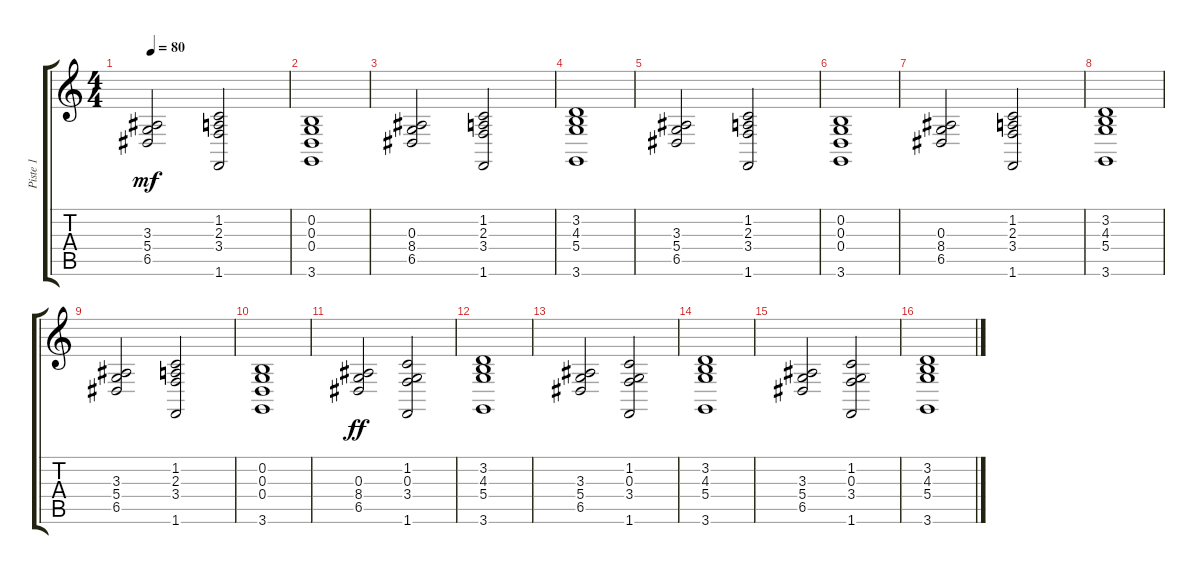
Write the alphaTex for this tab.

\track ("Piste 1" "Piste 1") {instrument pad2warm}
\staff {score tabs}
\tuning (E4 B3 G3 D3 A2 E2) {hide}
\ts (4 4)
\tempo 80
\clef g2
\ks c
(3.3 5.4 6.5).2{dy mf} (1.2 2.3 3.4 1.6).2 |
(0.2 0.3 0.4 3.6).1 |
(0.3 8.4 6.5).2 (1.2 2.3 3.4 1.6).2 |
(3.2 4.3 5.4 3.6).1 |
(3.3 5.4 6.5).2 (1.2 2.3 3.4 1.6).2 |
(0.2 0.3 0.4 3.6).1 |
(0.3 8.4 6.5).2 (1.2 2.3 3.4 1.6).2 |
(3.2 4.3 5.4 3.6).1 |
(3.3 5.4 6.5).2 (1.2 2.3 3.4 1.6).2 |
(0.2 0.3 0.4 3.6).1 |
(0.3 8.4 6.5).2{dy ff} (1.2 0.3 3.4 1.6).2 |
(3.2 4.3 5.4 3.6).1 |
(3.3 5.4 6.5).2 (1.2 0.3 3.4 1.6).2 |
(3.2 4.3 5.4 3.6).1 |
(3.3 5.4 6.5).2 (1.2 0.3 3.4 1.6).2 |
(3.2 4.3 5.4 3.6).1
